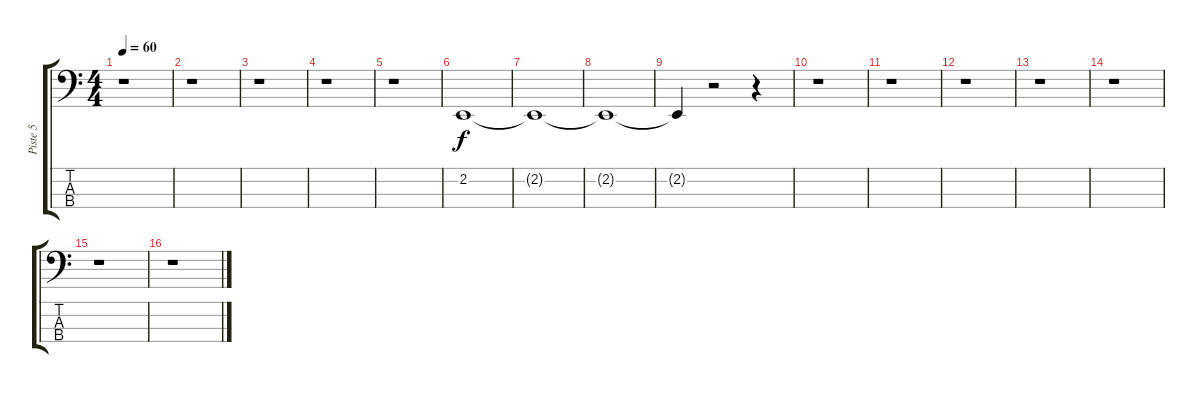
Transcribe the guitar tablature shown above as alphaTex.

\track ("Piste 5" "Piste 5") {instrument cello}
\staff {score tabs}
\tuning (G2 D2 A1 E1) {hide}
\ts (4 4)
\tempo 60
\clef f4
\ks c
r.1{dy f} |
r.1 |
r.1 |
r.1 |
r.1 |
2.2.1 |
2.2{t}.1 |
2.2{t}.1 |
2.2{t}.4 r.2 r.4 |
r.1 |
r.1 |
r.1 |
r.1 |
r.1 |
r.1 |
r.1
